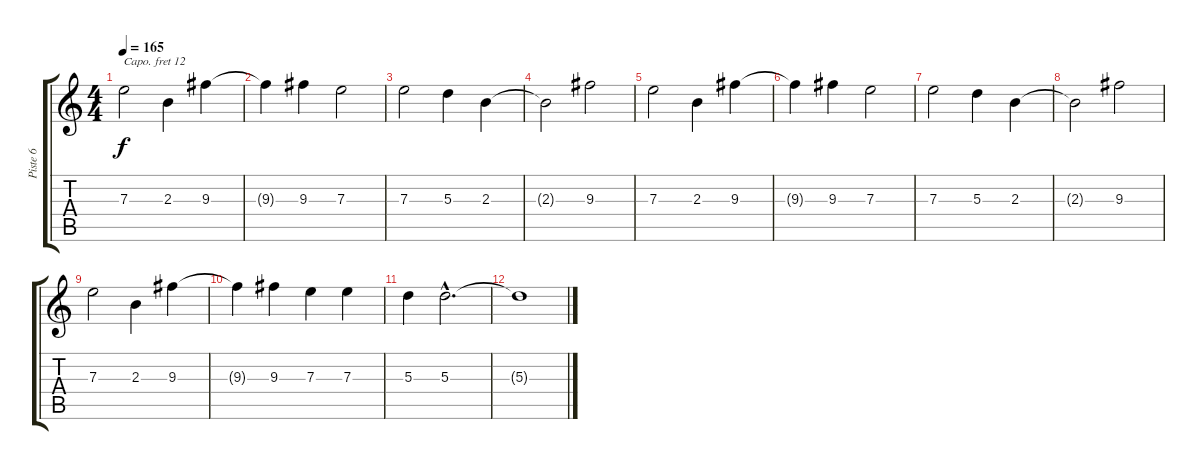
\track ("Piste 6" "Piste 6") {instrument stringensemble2}
\staff {score tabs}
\capo 12
\tuning (E4 D4 A3 D3 A2 D2) {hide}
\ts (4 4)
\tempo 165
\clef g2
\ks c
7.3.2{dy f} 2.3.4 9.3.4 |
9.3{t}.4 9.3.4 7.3.2 |
7.3.2 5.3.4 2.3.4 |
2.3{t}.2 9.3.2 |
7.3.2 2.3.4 9.3.4 |
9.3{t}.4 9.3.4 7.3.2 |
7.3.2 5.3.4 2.3.4 |
2.3{t}.2 9.3.2 |
7.3.2 2.3.4 9.3.4 |
9.3{t}.4 9.3.4 7.3.4 7.3.4 |
5.3.4 5.3{hac}.2{d} |
5.3{t}.1
